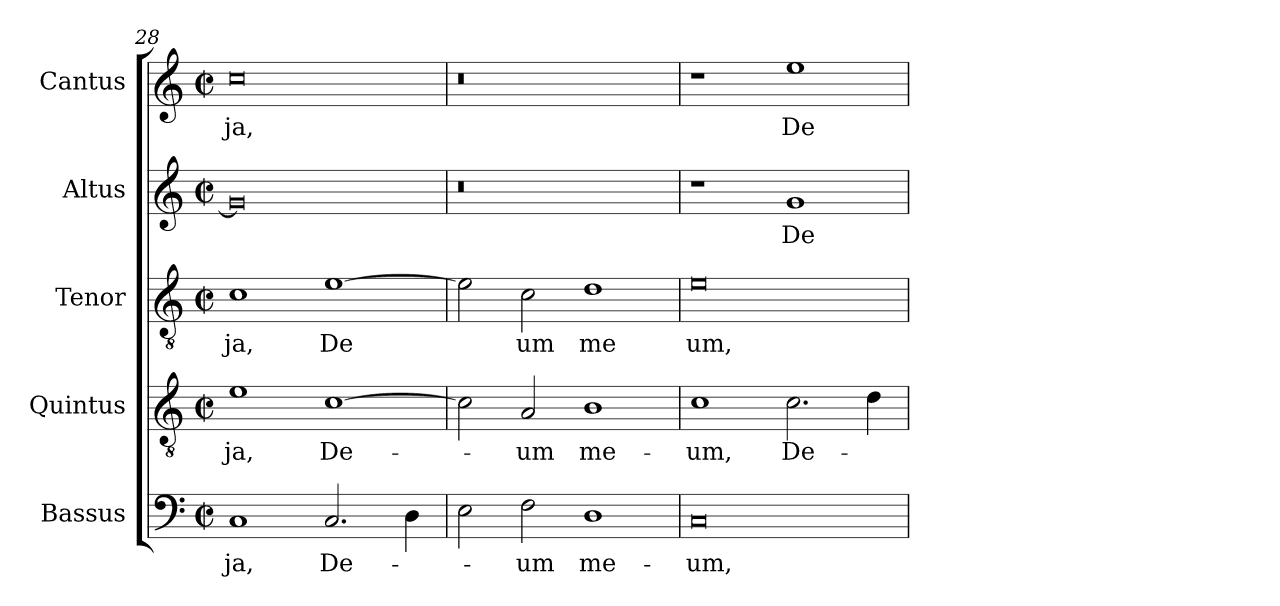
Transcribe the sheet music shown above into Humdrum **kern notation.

**kern	**text	**kern	**text	**kern	**text	**kern	**text	**kern	**text
*part5	*part5	*part4	*part4	*part3	*part3	*part2	*part2	*part1	*part1
*staff5	*staff5	*staff4	*staff4	*staff3	*staff3	*staff2	*staff2	*staff1	*staff1
*I"Bassus	*	*I"Quintus	*	*I"Tenor	*	*I"Altus	*	*I"Cantus	*
*clefF4	*	*clefGv2	*	*clefGv2	*	*clefG2	*	*clefG2	*
*M2/2	*	*M2/2	*	*M2/2	*	*M2/2	*	*M2/2	*
*met(c|)	*	*met(c|)	*	*met(c|)	*	*met(c|)	*	*met(c|)	*
=28	=28	=28	=28	=28	=28	=28	=28	=28	=28
!	!LO:LY:b:cj	!	!LO:LY:b:cj	!	!LO:LY:b:cj	!	!	!	!LO:LY:b:cj
1C	-ja,	1e	-ja,	1c	ja,	0g]	.	0cc	-ja,
!	!LO:LY:b	!	!LO:LY:b:cj	!	!LO:LY:b:cj	!	!	!	!
2.C/	De-	[>1c	De-	[>1e	De	.	.	.	.
4D\	.	.	.	.	.	.	.	.	.
=29	=29	=29	=29	=29	=29	=29	=29	=29	=29
2E\	.	2c\]	.	2e\]	.	0r	.	0r	.
!	!LO:LY:b:cj	!	!LO:LY:b:cj	!	!LO:LY:b:cj	!	!	!	!
2F\	-um	2A/	-um	2c\	um	.	.	.	.
!	!LO:LY:b:cj	!	!LO:LY:b:cj	!	!LO:LY:b:cj	!	!	!	!
1D	me-	1B	me-	1d	me	.	.	.	.
=30	=30	=30	=30	=30	=30	=30	=30	=30	=30
!	!LO:LY:b:cj	!	!LO:LY:b:cj	!	!LO:LY:b:cj	!	!	!	!
0C	-um,	1c	-um,	0e	um,	1r	.	1r	.
!	!	!	!LO:LY:b	!	!	!	!LO:LY:b:cj	!	!LO:LY:b:cj
.	.	2.c\	De-	.	.	1g	De	1ee	De-
.	.	4d\	.	.	.	.	.	.	.
=	=	=	=	=	=	=	=	=	=
*-	*-	*-	*-	*-	*-	*-	*-	*-	*-
